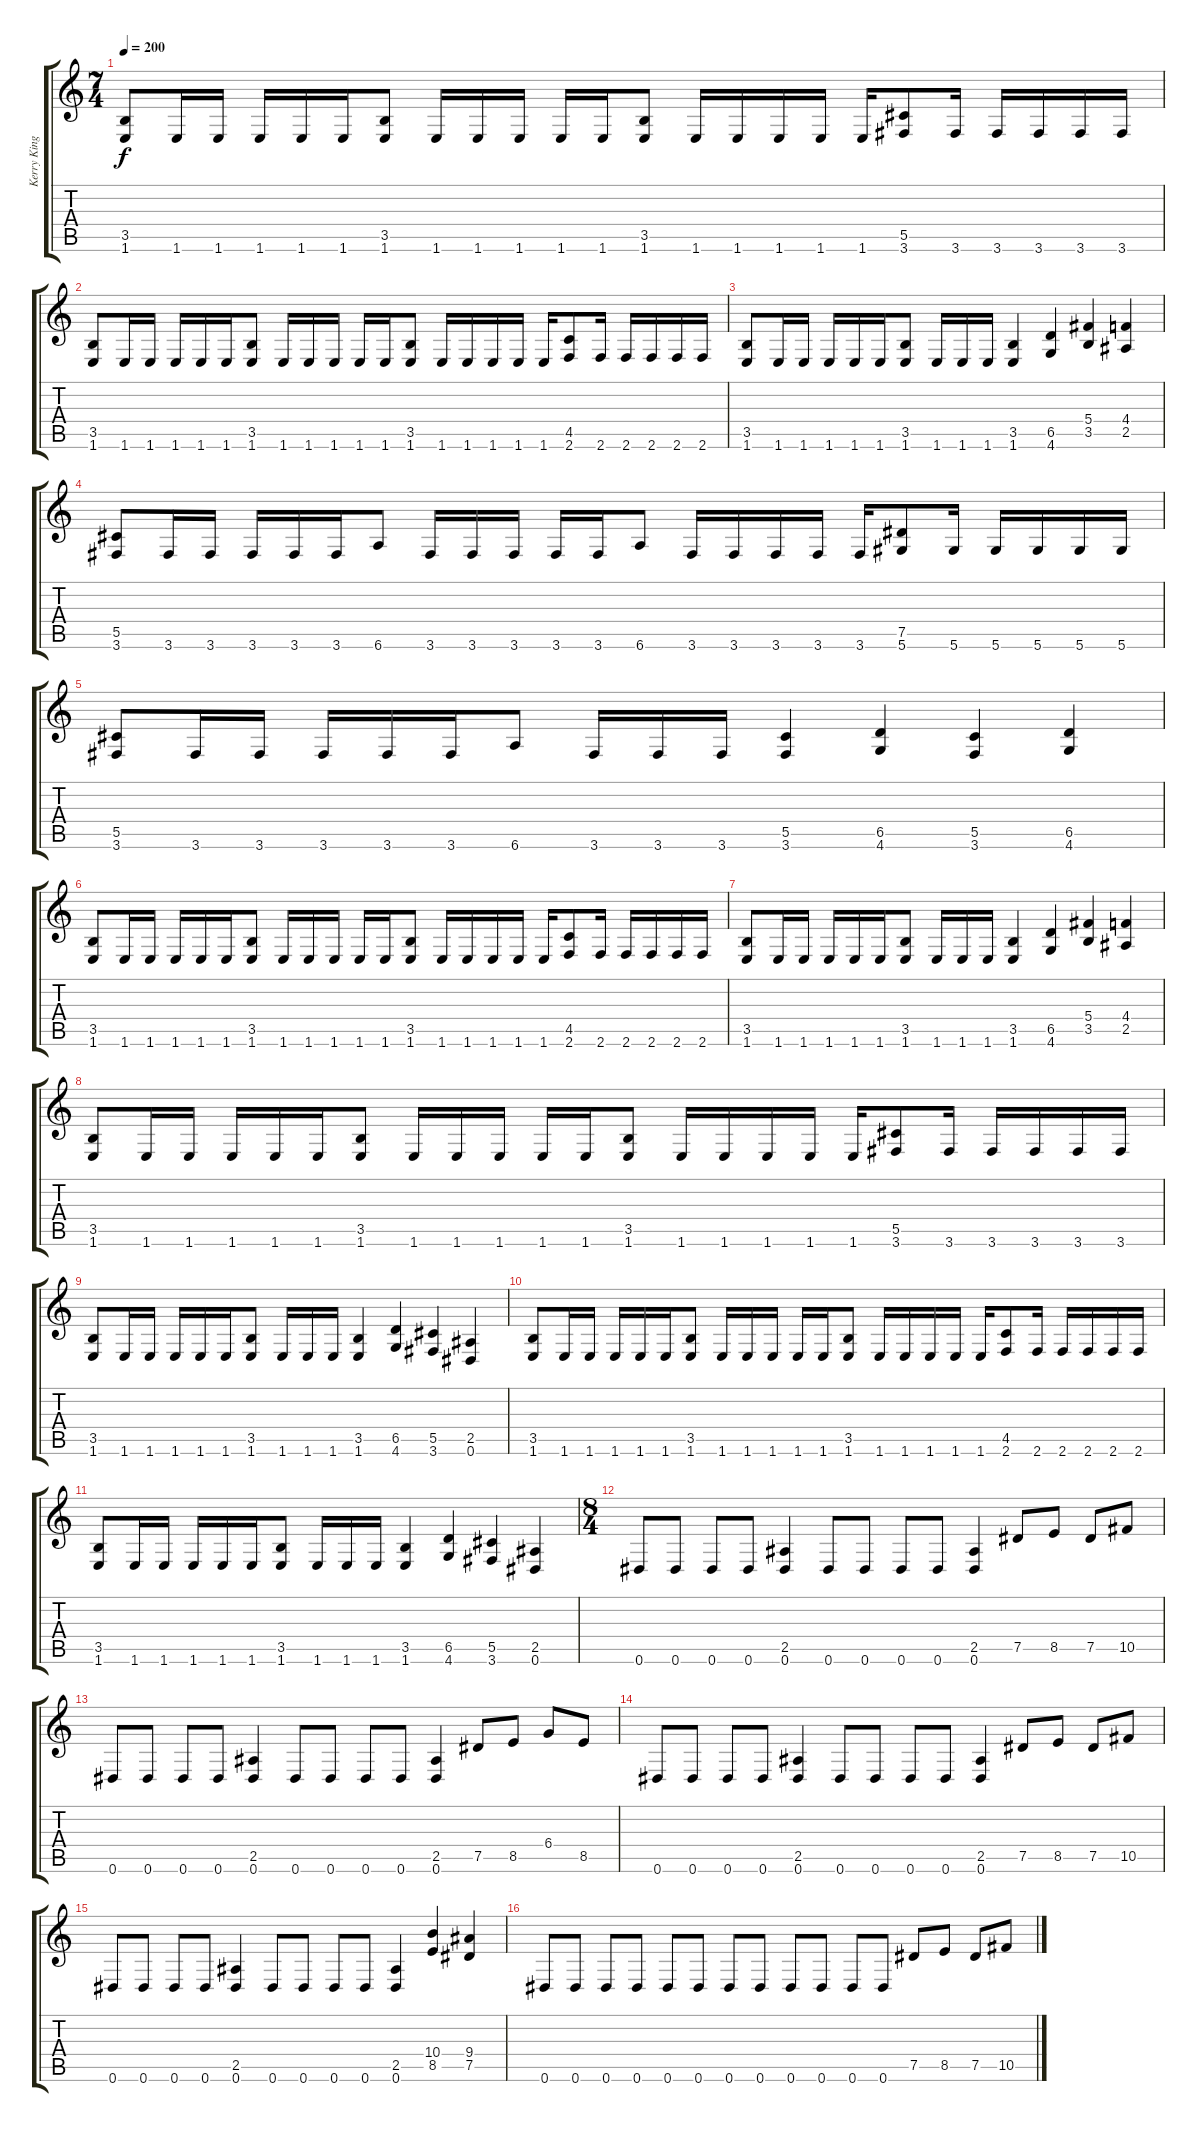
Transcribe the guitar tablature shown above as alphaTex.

\track ("Kerry King" "Kerry King") {instrument overdrivenguitar}
\staff {score tabs}
\tuning (Eb4 Bb3 Gb3 Db3 Ab2 Eb2) {hide}
\ts (7 4)
\tempo 200
\clef g2
\ks c
(3.5 1.6).8{dy f} 1.6.16 1.6.16 1.6.16 1.6.16 1.6.16 (3.5 1.6).8 1.6.16 1.6.16 1.6.16 1.6.16 1.6.16 (3.5 1.6).8 1.6.16 1.6.16 1.6.16 1.6.16 1.6.16 (5.5 3.6).8 3.6.16 3.6.16 3.6.16 3.6.16 3.6.16 |
(3.5 1.6).8 1.6.16 1.6.16 1.6.16 1.6.16 1.6.16 (3.5 1.6).8 1.6.16 1.6.16 1.6.16 1.6.16 1.6.16 (3.5 1.6).8 1.6.16 1.6.16 1.6.16 1.6.16 1.6.16 (4.5 2.6).8 2.6.16 2.6.16 2.6.16 2.6.16 2.6.16 |
(3.5 1.6).8 1.6.16 1.6.16 1.6.16 1.6.16 1.6.16 (3.5 1.6).8 1.6.16 1.6.16 1.6.16 (3.5 1.6).4 (6.5 4.6).4 (5.4 3.5).4 (4.4 2.5).4 |
(5.5 3.6).8 3.6.16 3.6.16 3.6.16 3.6.16 3.6.16 6.6.8 3.6.16 3.6.16 3.6.16 3.6.16 3.6.16 6.6.8 3.6.16 3.6.16 3.6.16 3.6.16 3.6.16 (7.5 5.6).8 5.6.16 5.6.16 5.6.16 5.6.16 5.6.16 |
(5.5 3.6).8 3.6.16 3.6.16 3.6.16 3.6.16 3.6.16 6.6.8 3.6.16 3.6.16 3.6.16 (5.5 3.6).4 (6.5 4.6).4 (5.5 3.6).4 (6.5 4.6).4 |
(3.5 1.6).8 1.6.16 1.6.16 1.6.16 1.6.16 1.6.16 (3.5 1.6).8 1.6.16 1.6.16 1.6.16 1.6.16 1.6.16 (3.5 1.6).8 1.6.16 1.6.16 1.6.16 1.6.16 1.6.16 (4.5 2.6).8 2.6.16 2.6.16 2.6.16 2.6.16 2.6.16 |
(3.5 1.6).8 1.6.16 1.6.16 1.6.16 1.6.16 1.6.16 (3.5 1.6).8 1.6.16 1.6.16 1.6.16 (3.5 1.6).4 (6.5 4.6).4 (5.4 3.5).4 (4.4 2.5).4 |
(3.5 1.6).8 1.6.16 1.6.16 1.6.16 1.6.16 1.6.16 (3.5 1.6).8 1.6.16 1.6.16 1.6.16 1.6.16 1.6.16 (3.5 1.6).8 1.6.16 1.6.16 1.6.16 1.6.16 1.6.16 (5.5 3.6).8 3.6.16 3.6.16 3.6.16 3.6.16 3.6.16 |
(3.5 1.6).8 1.6.16 1.6.16 1.6.16 1.6.16 1.6.16 (3.5 1.6).8 1.6.16 1.6.16 1.6.16 (3.5 1.6).4 (6.5 4.6).4 (5.5 3.6).4 (2.5 0.6).4 |
(3.5 1.6).8 1.6.16 1.6.16 1.6.16 1.6.16 1.6.16 (3.5 1.6).8 1.6.16 1.6.16 1.6.16 1.6.16 1.6.16 (3.5 1.6).8 1.6.16 1.6.16 1.6.16 1.6.16 1.6.16 (4.5 2.6).8 2.6.16 2.6.16 2.6.16 2.6.16 2.6.16 |
(3.5 1.6).8 1.6.16 1.6.16 1.6.16 1.6.16 1.6.16 (3.5 1.6).8 1.6.16 1.6.16 1.6.16 (3.5 1.6).4 (6.5 4.6).4 (5.5 3.6).4 (2.5 0.6).4 |
\ts (8 4)
0.6.8 0.6.8 0.6.8 0.6.8 (2.5 0.6).4 0.6.8 0.6.8 0.6.8 0.6.8 (2.5 0.6).4 7.5.8 8.5.8 7.5.8 10.5.8 |
0.6.8 0.6.8 0.6.8 0.6.8 (2.5 0.6).4 0.6.8 0.6.8 0.6.8 0.6.8 (2.5 0.6).4 7.5.8 8.5.8 6.4.8 8.5.8 |
0.6.8 0.6.8 0.6.8 0.6.8 (2.5 0.6).4 0.6.8 0.6.8 0.6.8 0.6.8 (2.5 0.6).4 7.5.8 8.5.8 7.5.8 10.5.8 |
0.6.8 0.6.8 0.6.8 0.6.8 (2.5 0.6).4 0.6.8 0.6.8 0.6.8 0.6.8 (2.5 0.6).4 (10.4 8.5).4 (9.4 7.5).4 |
0.6.8 0.6.8 0.6.8 0.6.8 0.6.8 0.6.8 0.6.8 0.6.8 0.6.8 0.6.8 0.6.8 0.6.8 7.5.8 8.5.8 7.5.8 10.5.8
